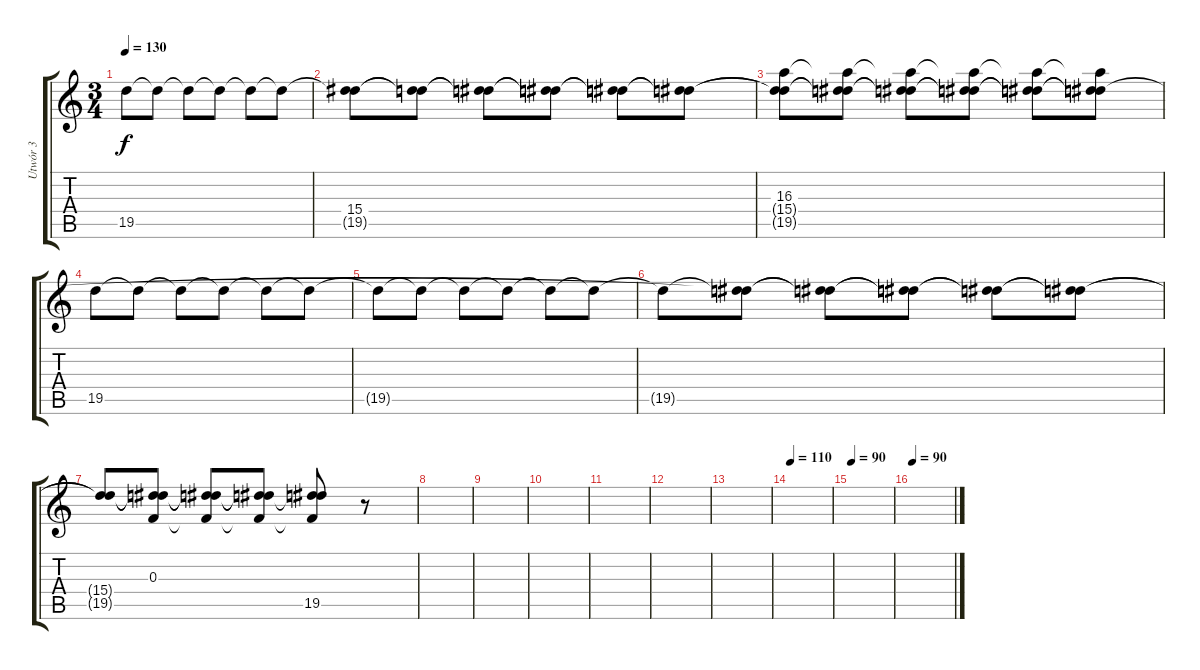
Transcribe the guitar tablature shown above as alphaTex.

\track ("Utwór 3" "Utwór 3") {instrument distortionguitar}
\staff {score tabs}
\tuning (D4 A3 F3 C3 G2 D2) {hide}
\ts (3 4)
\tempo 130
\clef g2
\ks c
19.5{t}.8{dy f} 19.5{t}.8 19.5{t}.8 19.5{t}.8 19.5{t}.8 19.5{t}.8 |
(15.4 19.5{t}).8 (15.4{t} 19.5{t}).8 (15.4{t} 19.5{t}).8 (15.4{t} 19.5{t}).8 (15.4{t} 19.5{t}).8 (15.4{t} 19.5{t}).8 |
(16.3 15.4{t} 19.5{t}).8 (16.3{t} 15.4{t} 19.5{t}).8 (16.3{t} 15.4{t} 19.5{t}).8 (16.3{t} 15.4{t} 19.5{t}).8 (16.3{t} 15.4{t} 19.5{t}).8 (16.3{t} 15.4{t} 19.5{t}).8 |
19.5.8{balance 0} 19.5{t}.8 19.5{t}.8 19.5{t}.8 19.5{t}.8 19.5{t}.8 |
19.5{t}.8 19.5{t}.8 19.5{t}.8 19.5{t}.8 19.5{t}.8 19.5{t}.8 |
19.5{t}.8 (15.4{t} 19.5{t}).8 (15.4{t} 19.5{t}).8 (15.4{t} 19.5{t}).8 (15.4{t} 19.5{t}).8 (15.4{t} 19.5{t}).8 |
(15.4{t} 19.5{t}).8 (0.3 15.4{t} 19.5{t}).8 (0.3{t} 15.4{t} 19.5{t}).8 (0.3{t} 15.4{t} 19.5{t}).8 (0.3{t} 15.4{t} 19.5).8 r.8 |
|
|
|
|
|
|
\tempo 110
|
\tempo 90
|
\tempo 90
